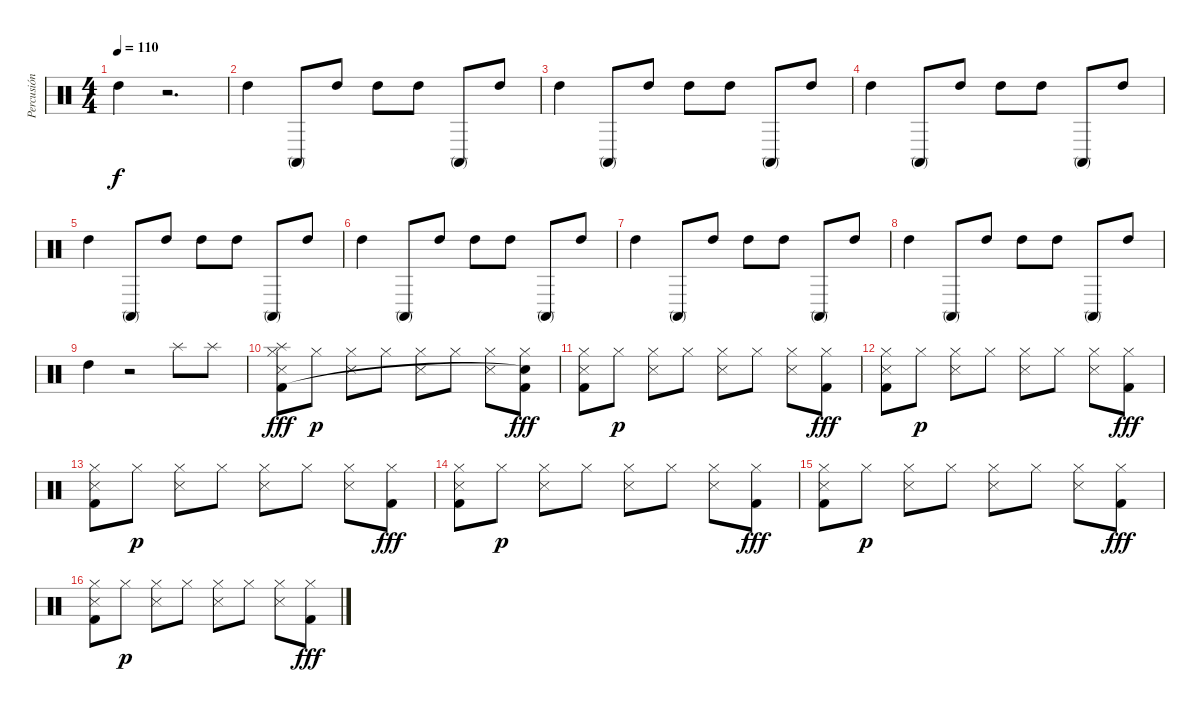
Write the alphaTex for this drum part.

\track ("Percusión" "Percusión") {instrument percussion}
\staff {score}
\articulation defaults
\ts (4 4)
\tempo 110
\clef neutral
\ks c "High Tom (hit)".4{dy f}
r.2{d} |
"High Tom (hit)".4 "Conga high (mute)".8 "High Tom (hit)".8 "High Tom (hit)".8 "High Tom (hit)".8 "Conga high (mute)".8 "High Tom (hit)".8 |
"High Tom (hit)".4 "Conga high (mute)".8 "High Tom (hit)".8 "High Tom (hit)".8 "High Tom (hit)".8 "Conga high (mute)".8 "High Tom (hit)".8 |
"High Tom (hit)".4 "Conga high (mute)".8 "High Tom (hit)".8 "High Tom (hit)".8 "High Tom (hit)".8 "Conga high (mute)".8 "High Tom (hit)".8 |
"High Tom (hit)".4 "Conga high (mute)".8 "High Tom (hit)".8 "High Tom (hit)".8 "High Tom (hit)".8 "Conga high (mute)".8 "High Tom (hit)".8 |
"High Tom (hit)".4 "Conga high (mute)".8 "High Tom (hit)".8 "High Tom (hit)".8 "High Tom (hit)".8 "Conga high (mute)".8 "High Tom (hit)".8 |
"High Tom (hit)".4 "Conga high (mute)".8 "High Tom (hit)".8 "High Tom (hit)".8 "High Tom (hit)".8 "Conga high (mute)".8 "High Tom (hit)".8 |
"High Tom (hit)".4 "Conga high (mute)".8 "High Tom (hit)".8 "High Tom (hit)".8 "High Tom (hit)".8 "Conga high (mute)".8 "High Tom (hit)".8 |
"High Tom (hit)".4 r.2 "Splash (hit)".8 "Splash (hit)".8 |
("Hi-Hat (closed)" "Snare (side stick) 3" "Kick (hit) 2" "Splash (hit)").8{dy fff volume 6} "Hi-Hat (closed)".8{dy p} ("Hi-Hat (closed)" "Snare (side stick) 3").8 "Hi-Hat (closed)".8 ("Hi-Hat (closed)" "Snare (side stick) 3").8 "Hi-Hat (closed)".8 ("Hi-Hat (closed)" "Snare (side stick) 3").8 ("Hi-Hat (closed)" "Kick (hit) 2" "Snare (hit)"{t}).8{dy fff} |
("Hi-Hat (closed)" "Snare (side stick) 3" "Kick (hit) 2").8 "Hi-Hat (closed)".8{dy p} ("Hi-Hat (closed)" "Snare (side stick) 3").8 "Hi-Hat (closed)".8 ("Hi-Hat (closed)" "Snare (side stick) 3").8 "Hi-Hat (closed)".8 ("Hi-Hat (closed)" "Snare (side stick) 3").8 ("Hi-Hat (closed)" "Kick (hit) 2").8{dy fff} |
("Hi-Hat (closed)" "Snare (side stick) 3" "Kick (hit) 2").8 "Hi-Hat (closed)".8{dy p} ("Hi-Hat (closed)" "Snare (side stick) 3").8 "Hi-Hat (closed)".8 ("Hi-Hat (closed)" "Snare (side stick) 3").8 "Hi-Hat (closed)".8 ("Hi-Hat (closed)" "Snare (side stick) 3").8 ("Hi-Hat (closed)" "Kick (hit) 2").8{dy fff} |
("Hi-Hat (closed)" "Snare (side stick) 3" "Kick (hit) 2").8 "Hi-Hat (closed)".8{dy p} ("Hi-Hat (closed)" "Snare (side stick) 3").8 "Hi-Hat (closed)".8 ("Hi-Hat (closed)" "Snare (side stick) 3").8 "Hi-Hat (closed)".8 ("Hi-Hat (closed)" "Snare (side stick) 3").8 ("Hi-Hat (closed)" "Kick (hit) 2").8{dy fff} |
("Hi-Hat (closed)" "Snare (side stick) 3" "Kick (hit) 2").8 "Hi-Hat (closed)".8{dy p} ("Hi-Hat (closed)" "Snare (side stick) 3").8 "Hi-Hat (closed)".8 ("Hi-Hat (closed)" "Snare (side stick) 3").8 "Hi-Hat (closed)".8 ("Hi-Hat (closed)" "Snare (side stick) 3").8 ("Hi-Hat (closed)" "Kick (hit) 2").8{dy fff} |
("Hi-Hat (closed)" "Snare (side stick) 3" "Kick (hit) 2").8 "Hi-Hat (closed)".8{dy p} ("Hi-Hat (closed)" "Snare (side stick) 3").8 "Hi-Hat (closed)".8 ("Hi-Hat (closed)" "Snare (side stick) 3").8 "Hi-Hat (closed)".8 ("Hi-Hat (closed)" "Snare (side stick) 3").8 ("Hi-Hat (closed)" "Kick (hit) 2").8{dy fff} |
("Hi-Hat (closed)" "Snare (side stick) 3" "Kick (hit) 2").8 "Hi-Hat (closed)".8{dy p} ("Hi-Hat (closed)" "Snare (side stick) 3").8 "Hi-Hat (closed)".8 ("Hi-Hat (closed)" "Snare (side stick) 3").8 "Hi-Hat (closed)".8 ("Hi-Hat (closed)" "Snare (side stick) 3").8 ("Hi-Hat (closed)" "Kick (hit) 2").8{dy fff}
